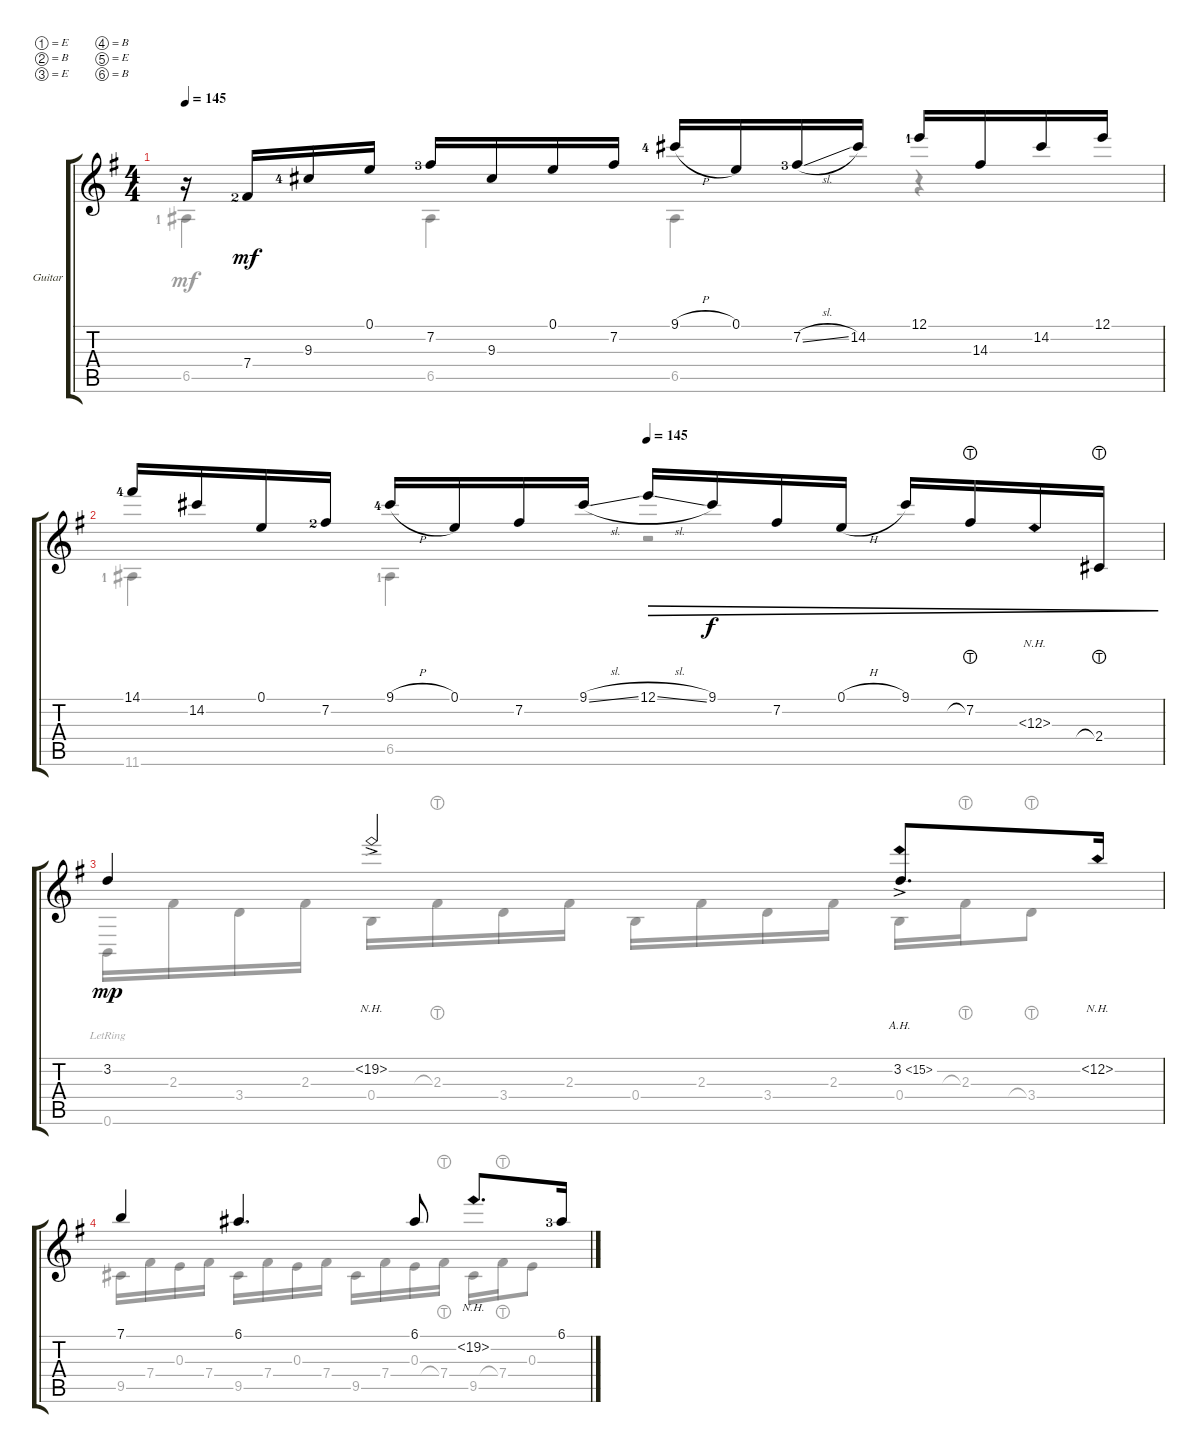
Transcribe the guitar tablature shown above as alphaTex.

\defaultSystemsLayout 4
\bracketExtendMode groupsimilarinstruments
\firstSystemTrackNameOrientation horizontal
\otherSystemsTrackNameOrientation horizontal
\track ("Acoustic Guitar" "Guitar") {instrument acousticguitarsteel}
\staff {score tabs}
\tuning (E4 B3 E3 B2 E2 B1)
\voice
\ts (4 4)
\tempo 145
\clef g2
\ks eminor
r.16{dy mf} 7.4{lf 3}.16 9.3{lf 5}.16 0.1.16 7.2{lf 4}.16 9.3.16 0.1.16 7.2.16 9.1{h lf 5}.16 0.1.16 7.2{sl lf 4}.16 14.2.16 12.1{lf 2}.16 14.3.16 14.2.16 12.1.16 |
\tempo (145 0.5)
14.1{lf 5}.16 14.2.16 0.1.16 7.2{lf 3}.16 9.1{h lf 5}.16 0.1.16 7.2.16 9.1{sl}.16 12.1{sl}.16{dec} 9.1.16{dec dy f} 7.2.16{dec} 0.1{h}.16{dec} 9.1.16{dec} 7.2{lht}.16{dec} 12.3{nh}.16{dec} 2.4{lht}.16{dec} |
\scale
0.548073
\tempo (110 hide)
3.2.4{dy mp} 19.2{nh ac}.2 3.2{ah 12 ac}.8{d} 12.2{nh}.16 |
\scale
0.451953 7.1.4 6.1.4{d} 6.1.8 19.2{nh}.8{d} 6.1{lf 4}.16
\voice
\clef g2
\ottava regular
\simile none
\ks eminor
6.5{lf 2}.4{dy mf} 6.5.4 6.5.4 r.4 |
11.6{lf 2}.4 6.5{lf 2}.4 r.2 |
0.6{lr}.16{dy mp} 2.3.16 3.4.16 2.3.16 0.4.16 2.3{lht}.16 3.4.16 2.3.16 0.4.16 2.3.16 3.4.16 2.3.16 0.4.16 2.3{lht}.16 3.4{lht}.8 |
9.5.16 7.4.16 0.3.16 7.4.16 9.5.16 7.4.16 0.3.16 7.4.16 9.5.16 7.4.16 0.3.16 7.4{lht}.16 9.5.16 7.4{lht}.16 0.3.8
